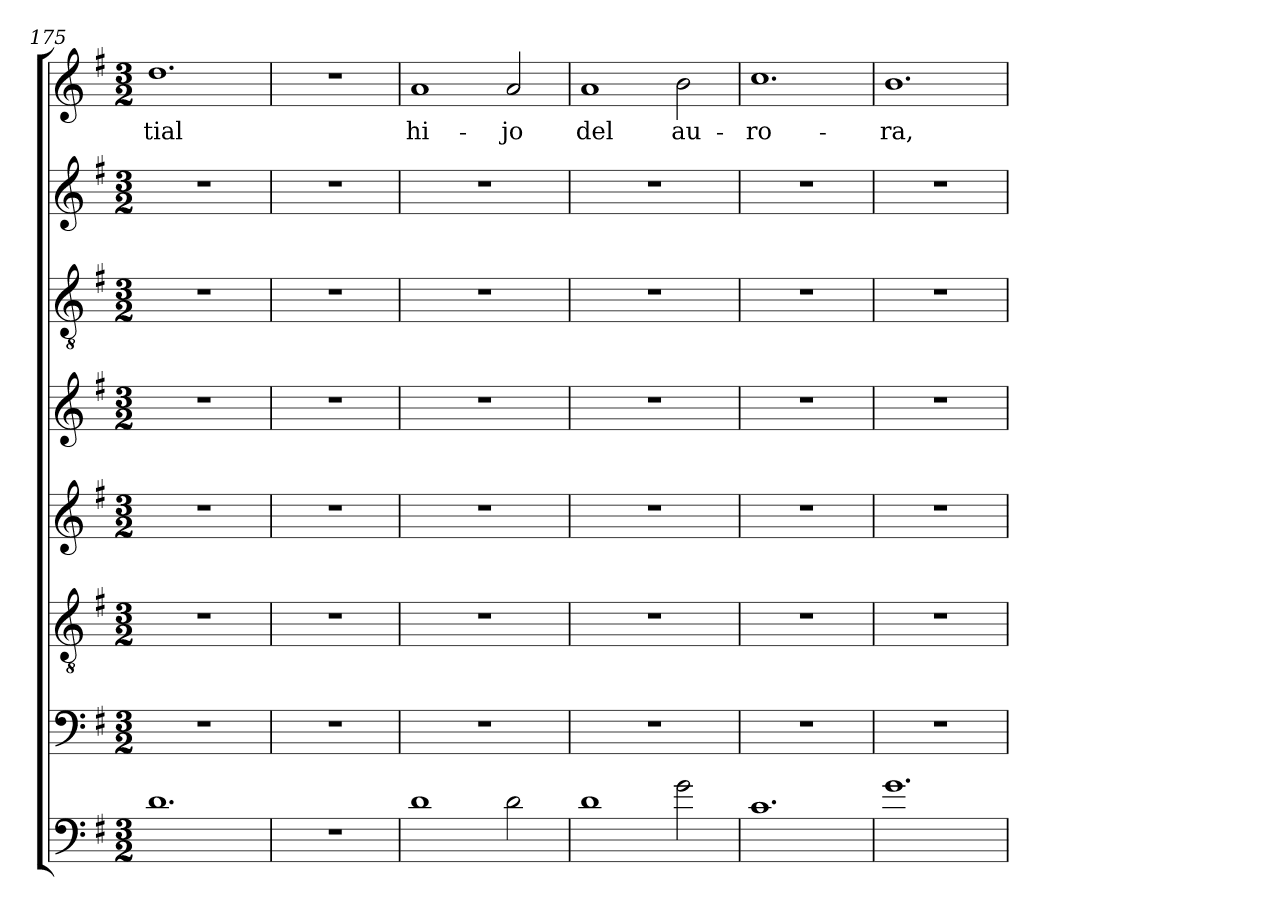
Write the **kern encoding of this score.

**kern	**kern	**kern	**kern	**kern	**kern	**kern	**kern	**text
*part8	*part7	*part6	*part5	*part4	*part3	*part2	*part1	*part1
*staff8	*staff7	*staff6	*staff5	*staff4	*staff3	*staff2	*staff1	*staff1
*clefF4	*clefF4	*clefGv2	*clefG2	*clefG2	*clefGv2	*clefG2	*clefG2	*
*ITrd7c12	*	*	*	*	*	*	*	*
*k[f#]	*k[f#]	*k[f#]	*k[f#]	*k[f#]	*k[f#]	*k[f#]	*k[f#]	*
*G:	*G:	*G:	*G:	*G:	*G:	*G:	*G:	*
*M3/2	*M3/2	*M3/2	*M3/2	*M3/2	*M3/2	*M3/2	*M3/2	*
=175	=175	=175	=175	=175	=175	=175	=175	=175
!	!	!	!	!	!	!	!	!LO:LY:b
1.D	1.r	1.r	1.r	1.r	1.r	1.r	1.dd	-tial
!!LO:LB:g=z
=176	=176	=176	=176	=176	=176	=176	=176	=176
1.r	1.r	1.r	1.r	1.r	1.r	1.r	1.r	.
=177	=177	=177	=177	=177	=177	=177	=177	=177
!	!	!	!	!	!	!	!	!LO:LY:b
1D	1.r	1.r	1.r	1.r	1.r	1.r	1a	hi-
!	!	!	!	!	!	!	!	!LO:LY:b
2D\	.	.	.	.	.	.	2a/	-jo
=178	=178	=178	=178	=178	=178	=178	=178	=178
!	!	!	!	!	!	!	!	!LO:LY:b
1D	1.r	1.r	1.r	1.r	1.r	1.r	1a	del
!	!	!	!	!	!	!	!	!LO:LY:b
2G\	.	.	.	.	.	.	2b\	au-
=179	=179	=179	=179	=179	=179	=179	=179	=179
!	!	!	!	!	!	!	!	!LO:LY:b
1.C	1.r	1.r	1.r	1.r	1.r	1.r	1.cc	-ro-
=180	=180	=180	=180	=180	=180	=180	=180	=180
!	!	!	!	!	!	!	!	!LO:LY:b
1.G	1.r	1.r	1.r	1.r	1.r	1.r	1.b	-ra,
=	=	=	=	=	=	=	=	=
*-	*-	*-	*-	*-	*-	*-	*-	*-
